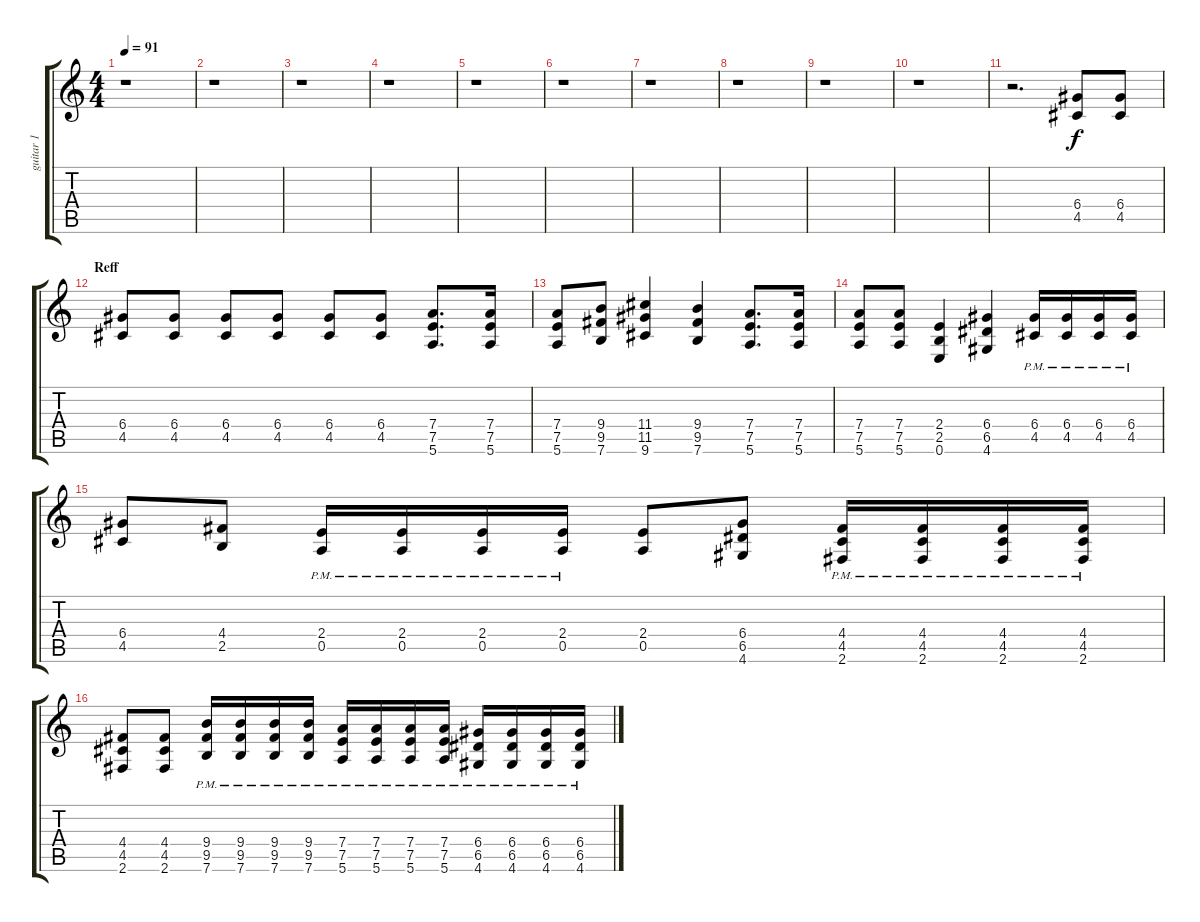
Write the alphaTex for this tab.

\track ("guitar 1" "guitar 1") {instrument distortionguitar}
\staff {score tabs}
\tuning (E4 B3 G3 D3 A2 E2) {hide}
\ts (4 4)
\tempo 91
\clef g2
\ks c
r.1{dy f} |
r.1 |
r.1 |
r.1 |
r.1 |
r.1 |
r.1 |
r.1 |
r.1 |
r.1 |
r.2{d} (6.4 4.5).8 (6.4 4.5).8 |
\section ("" "Reff")
(6.4 4.5).8 (6.4 4.5).8 (6.4 4.5).8 (6.4 4.5).8 (6.4 4.5).8 (6.4 4.5).8 (7.4 7.5 5.6).8{d} (7.4 7.5 5.6).16 |
(7.4 7.5 5.6).8 (9.4 9.5 7.6).8 (11.4 11.5 9.6).4 (9.4 9.5 7.6).4 (7.4 7.5 5.6).8{d} (7.4 7.5 5.6).16 |
(7.4 7.5 5.6).8 (7.4 7.5 5.6).8 (2.4 2.5 0.6).4 (6.4 6.5 4.6).4 (6.4{pm} 4.5{pm}).16 (6.4{pm} 4.5{pm}).16 (6.4{pm} 4.5{pm}).16 (6.4{pm} 4.5{pm}).16 |
(6.4 4.5).8 (4.4 2.5).8 (2.4{pm} 0.5{pm}).16 (2.4{pm} 0.5{pm}).16 (2.4{pm} 0.5{pm}).16 (2.4{pm} 0.5{pm}).16 (2.4 0.5).8 (6.4 6.5 4.6).8 (4.4{pm} 4.5{pm} 2.6{pm}).16 (4.4{pm} 4.5{pm} 2.6{pm}).16 (4.4{pm} 4.5{pm} 2.6{pm}).16 (4.4{pm} 4.5{pm} 2.6{pm}).16 |
(4.4 4.5 2.6).8 (4.4 4.5 2.6).8 (9.4{pm} 9.5{pm} 7.6{pm}).16 (9.4{pm} 9.5{pm} 7.6{pm}).16 (9.4{pm} 9.5{pm} 7.6{pm}).16 (9.4{pm} 9.5{pm} 7.6{pm}).16 (7.4{pm} 7.5{pm} 5.6{pm}).16 (7.4{pm} 7.5{pm} 5.6{pm}).16 (7.4{pm} 7.5{pm} 5.6{pm}).16 (7.4{pm} 7.5{pm} 5.6{pm}).16 (6.4{pm} 6.5{pm} 4.6{pm}).16 (6.4{pm} 6.5{pm} 4.6{pm}).16 (6.4{pm} 6.5{pm} 4.6{pm}).16 (6.4 6.5{pm} 4.6).16
